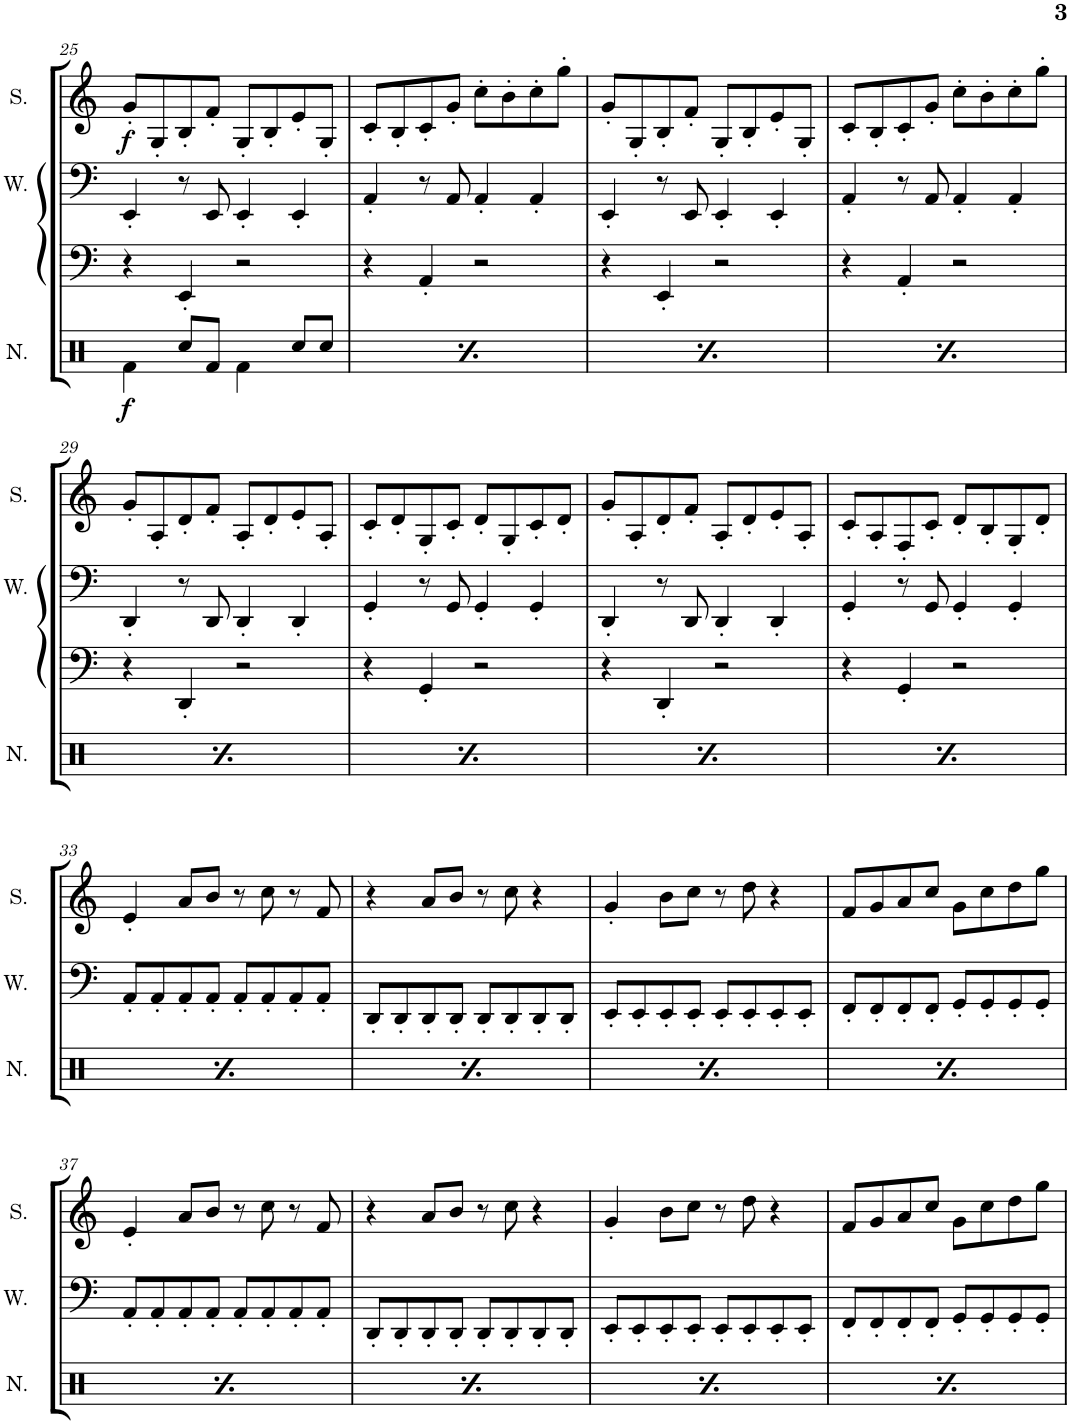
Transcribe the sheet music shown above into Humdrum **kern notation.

**kern	**dynam	**kern	**kern	**kern	**dynam	**kern	**dynam
*part5	*part5	*part4	*part3	*part2	*part2	*part1	*part1
*staff5	*staff5	*staff4	*staff3	*staff2	*staff2	*staff1	*staff1
*I"Noise	*	*I"Saw Synthesizer	*I"Wave	*I"Square Synthesizer	*	*I"Square	*
*I'N.	*	*	*I'W.	*	*	*I'S.	*
!!LO:PB:g=z
*clefX	*	*clefF4	*clefF4	*clefG2	*	*clefG2	*
*k[]	*	*k[]	*k[]	*k[]	*	*k[]	*
*M4/4	*	*M4/4	*M4/4	*M4/4	*	*M4/4	*
*met(c)	*	*met(c)	*met(c)	*met(c)	*	*met(c)	*
=25	=25	=25	=25	=25	=25	=25	=25
!	!LO:DY:b	!	!	!	!	!	!LO:DY:b
4Rf\	f	4r	4EE'/	32G/KKL]	.	8g'/L	f
.	.	.	.	8d/	.	.	.
.	.	.	.	.	.	8G'/	.
!	!	!	!	!	!LO:DY:b	!	!
.	.	.	.	8g'/J	mp	.	.
8Rcc/L	.	4EE'/	8r	.	.	8B'/	.
.	.	.	.	8G'/L	.	.	.
8Rf/J	.	.	8EE/	.	.	8f'/J	.
.	.	.	.	8B'/J	.	.	.
4Rf\	.	2r	4EE'/	.	.	8G'/L	.
.	.	.	.	8f'/L	.	.	.
.	.	.	.	.	.	8B'/	.
.	.	.	.	8G'/J	.	.	.
8Rcc/L	.	.	4EE'/	.	.	8e'/	.
.	.	.	.	8B'/L	.	.	.
8Rcc/J	.	.	.	.	.	8G'/J	.
.	.	.	.	16e/Jk	.	.	.
.	.	.	.	32r	.	.	.
=26	=26	=26	=26	=26	=26	=26	=26
!	!LO:DY:b	!	!	!	!	!	!
4Rf\	f	4r	4AA'/	32r	.	8c'/L	.
.	.	.	.	8G'/L	.	.	.
.	.	.	.	.	.	8B'/	.
.	.	.	.	8c'/J	.	.	.
8Rcc/L	.	4AA'/	8r	.	.	8c'/	.
.	.	.	.	8B'/L	.	.	.
8Rf/J	.	.	8AA/	.	.	8g'/J	.
.	.	.	.	8c'/J	.	.	.
4Rf\	.	2r	4AA'/	.	.	8cc'\L	.
.	.	.	.	8g'/L	.	.	.
.	.	.	.	.	.	8b'\	.
.	.	.	.	8cc'/J	.	.	.
8Rcc/L	.	.	4AA'/	.	.	8cc'\	.
.	.	.	.	8b'\L	.	.	.
8Rcc/J	.	.	.	.	.	8gg'\J	.
.	.	.	.	16cc\Jk	.	.	.
.	.	.	.	32r	.	.	.
=27	=27	=27	=27	=27	=27	=27	=27
!	!LO:DY:b	!	!	!	!	!	!
4Rf\	f	4r	4EE'/	32r	.	8g'/L	.
.	.	.	.	8gg'\L	.	.	.
.	.	.	.	.	.	8G'/	.
.	.	.	.	8g'\J	.	.	.
8Rcc/L	.	4EE'/	8r	.	.	8B'/	.
.	.	.	.	8G'/L	.	.	.
8Rf/J	.	.	8EE/	.	.	8f'/J	.
.	.	.	.	8B'/J	.	.	.
4Rf\	.	2r	4EE'/	.	.	8G'/L	.
.	.	.	.	8f'/L	.	.	.
.	.	.	.	.	.	8B'/	.
.	.	.	.	8G'/J	.	.	.
8Rcc/L	.	.	4EE'/	.	.	8e'/	.
.	.	.	.	8B'/L	.	.	.
8Rcc/J	.	.	.	.	.	8G'/J	.
.	.	.	.	16e/Jk	.	.	.
.	.	.	.	32r	.	.	.
=28	=28	=28	=28	=28	=28	=28	=28
!	!LO:DY:b	!	!	!	!	!	!
4Rf\	f	4r	4AA'/	32r	.	8c'/L	.
.	.	.	.	8G'/L	.	.	.
.	.	.	.	.	.	8B'/	.
.	.	.	.	8c'/J	.	.	.
8Rcc/L	.	4AA'/	8r	.	.	8c'/	.
.	.	.	.	8B'/L	.	.	.
8Rf/J	.	.	8AA/	.	.	8g'/J	.
.	.	.	.	8c'/J	.	.	.
4Rf\	.	2r	4AA'/	.	.	8cc'\L	.
.	.	.	.	8g'/L	.	.	.
.	.	.	.	.	.	8b'\	.
.	.	.	.	8cc'/J	.	.	.
8Rcc/L	.	.	4AA'/	.	.	8cc'\	.
.	.	.	.	8b'\L	.	.	.
8Rcc/J	.	.	.	.	.	8gg'\J	.
.	.	.	.	16cc\Jk	.	.	.
.	.	.	.	32r	.	.	.
!!LO:LB:g=z
=29	=29	=29	=29	=29	=29	=29	=29
!	!LO:DY:b	!	!	!	!	!	!
4Rf\	f	4r	4DD'/	32r	.	8g'/L	.
.	.	.	.	8gg'\L	.	.	.
.	.	.	.	.	.	8A'/	.
.	.	.	.	8g'\J	.	.	.
8Rcc/L	.	4DD'/	8r	.	.	8d'/	.
.	.	.	.	8A'/L	.	.	.
8Rf/J	.	.	8DD/	.	.	8f'/J	.
.	.	.	.	8d'/J	.	.	.
4Rf\	.	2r	4DD'/	.	.	8A'/L	.
.	.	.	.	8f'/L	.	.	.
.	.	.	.	.	.	8d'/	.
.	.	.	.	8A'/J	.	.	.
8Rcc/L	.	.	4DD'/	.	.	8e'/	.
.	.	.	.	8d'/L	.	.	.
8Rcc/J	.	.	.	.	.	8A'/J	.
.	.	.	.	16e/Jk	.	.	.
.	.	.	.	32r	.	.	.
=30	=30	=30	=30	=30	=30	=30	=30
!	!LO:DY:b	!	!	!	!	!	!
4Rf\	f	4r	4GG'/	32r	.	8c'/L	.
.	.	.	.	8A'/L	.	.	.
.	.	.	.	.	.	8d'/	.
.	.	.	.	8c'/J	.	.	.
8Rcc/L	.	4GG'/	8r	.	.	8G'/	.
.	.	.	.	8d'/L	.	.	.
8Rf/J	.	.	8GG/	.	.	8c'/J	.
.	.	.	.	8G'/J	.	.	.
4Rf\	.	2r	4GG'/	.	.	8d'/L	.
.	.	.	.	8c'/L	.	.	.
.	.	.	.	.	.	8G'/	.
.	.	.	.	8d'/J	.	.	.
8Rcc/L	.	.	4GG'/	.	.	8c'/	.
.	.	.	.	8G'/L	.	.	.
8Rcc/J	.	.	.	.	.	8d'/J	.
.	.	.	.	16c/Jk	.	.	.
.	.	.	.	32r	.	.	.
=31	=31	=31	=31	=31	=31	=31	=31
!	!LO:DY:b	!	!	!	!	!	!
4Rf\	f	4r	4DD'/	32r	.	8g'/L	.
.	.	.	.	8d'/L	.	.	.
.	.	.	.	.	.	8A'/	.
.	.	.	.	8g'/J	.	.	.
8Rcc/L	.	4DD'/	8r	.	.	8d'/	.
.	.	.	.	8A'/L	.	.	.
8Rf/J	.	.	8DD/	.	.	8f'/J	.
.	.	.	.	8d'/J	.	.	.
4Rf\	.	2r	4DD'/	.	.	8A'/L	.
.	.	.	.	8f'/L	.	.	.
.	.	.	.	.	.	8d'/	.
.	.	.	.	8A'/J	.	.	.
8Rcc/L	.	.	4DD'/	.	.	8e'/	.
.	.	.	.	8d'/L	.	.	.
8Rcc/J	.	.	.	.	.	8A'/J	.
.	.	.	.	16e/Jk	.	.	.
.	.	.	.	32r	.	.	.
=32	=32	=32	=32	=32	=32	=32	=32
!	!LO:DY:b	!	!	!	!	!	!
4Rf\	f	4r	4GG'/	32r	.	8c'/L	.
.	.	.	.	8A'/L	.	.	.
.	.	.	.	.	.	8A'/	.
.	.	.	.	8c'/J	.	.	.
8Rcc/L	.	4GG'/	8r	.	.	8F'/	.
.	.	.	.	8A'/L	.	.	.
8Rf/J	.	.	8GG/	.	.	8c'/J	.
.	.	.	.	8F'/J	.	.	.
4Rf\	.	2r	4GG'/	.	.	8d'/L	.
.	.	.	.	8c'/L	.	.	.
.	.	.	.	.	.	8B'/	.
.	.	.	.	8d'/J	.	.	.
8Rcc/L	.	.	4GG'/	.	.	8G'/	.
.	.	.	.	8B'/L	.	.	.
8Rcc/J	.	.	.	.	.	8d'/J	.
.	.	.	.	16G/Jk	.	.	.
.	.	.	.	32r	.	.	.
!!LO:LB:g=z
=33	=33	=33	=33	=33	=33	=33	=33
!	!LO:DY:b	!	!	!	!	!	!
4Rf\	f	1r	8AA'/L	32r	.	4e'/	.
.	.	.	.	8d'	.	.	.
.	.	.	8AA'/	.	.	.	.
.	.	.	.	4e'	.	.	.
8Rcc/L	.	.	8AA'/	.	.	8a/L	.
8Rf/J	.	.	8AA'/J	.	.	8b/J	.
.	.	.	.	8a	.	.	.
4Rf\	.	.	8AA'/L	.	.	8r	.
.	.	.	.	8b	.	.	.
.	.	.	8AA'/	.	.	8cc\	.
.	.	.	.	8r	.	.	.
8Rcc/L	.	.	8AA'/	.	.	8r	.
.	.	.	.	8cc	.	.	.
8Rcc/J	.	.	8AA'/J	.	.	8f/	.
!	!	!	!	!LO:N:vis=16	!	!	!
.	.	.	.	16.r	.	.	.
=34	=34	=34	=34	=34	=34	=34	=34
!	!LO:DY:b	!	!	!	!	!	!
4Rf\	f	1r	8DD'/L	32r	.	4r	.
.	.	.	.	8f	.	.	.
.	.	.	8DD'/	.	.	.	.
.	.	.	.	4r	.	.	.
8Rcc/L	.	.	8DD'/	.	.	8a/L	.
8Rf/J	.	.	8DD'/J	.	.	8b/J	.
.	.	.	.	8a	.	.	.
4Rf\	.	.	8DD'/L	.	.	8r	.
.	.	.	.	8b	.	.	.
.	.	.	8DD'/	.	.	8cc\	.
.	.	.	.	8r	.	.	.
8Rcc/L	.	.	8DD'/	.	.	4r	.
.	.	.	.	8cc	.	.	.
8Rcc/J	.	.	8DD'/J	.	.	.	.
!	!	!	!	!LO:N:vis=16	!	!	!
.	.	.	.	16.r	.	.	.
=35	=35	=35	=35	=35	=35	=35	=35
!	!LO:DY:b	!	!	!	!	!	!
4Rf\	f	1r	8EE'/L	8r	.	4g'/	.
.	.	.	8EE'/	32r	.	.	.
.	.	.	.	4g'	.	.	.
8Rcc/L	.	.	8EE'/	.	.	8b\L	.
8Rf/J	.	.	8EE'/J	.	.	8cc\J	.
.	.	.	.	8b	.	.	.
4Rf\	.	.	8EE'/L	.	.	8r	.
.	.	.	.	8cc	.	.	.
.	.	.	8EE'/	.	.	8dd\	.
.	.	.	.	8r	.	.	.
8Rcc/L	.	.	8EE'/	.	.	4r	.
.	.	.	.	8dd	.	.	.
8Rcc/J	.	.	8EE'/J	.	.	.	.
!	!	!	!	!LO:N:vis=16	!	!	!
.	.	.	.	16.r	.	.	.
=36	=36	=36	=36	=36	=36	=36	=36
!	!LO:DY:b	!	!	!	!	!	!
4Rf\	f	1r	8FF'/L	8r	.	8f/L	.
.	.	.	8FF'/	32r	.	8g/	.
.	.	.	.	8f	.	.	.
8Rcc/L	.	.	8FF'/	.	.	8a/	.
.	.	.	.	8g/L	.	.	.
8Rf/J	.	.	8FF'/J	.	.	8cc/J	.
.	.	.	.	8a/J	.	.	.
4Rf\	.	.	8GG'/L	.	.	8g\L	.
.	.	.	.	8cc/L	.	.	.
.	.	.	8GG'/	.	.	8cc\	.
.	.	.	.	8g/J	.	.	.
8Rcc/L	.	.	8GG'/	.	.	8dd\	.
.	.	.	.	8cc\L	.	.	.
8Rcc/J	.	.	8GG'/J	.	.	8gg\J	.
.	.	.	.	[16.dd\Jk	.	.	.
!!LO:LB:g=z
=37	=37	=37	=37	=37	=37	=37	=37
!	!LO:DY:b	!	!	!	!	!	!
4Rf\	f	1r	8AA'/L	32dd\KKL]	.	4e'/	.
.	.	.	.	8gg\J	.	.	.
.	.	.	8AA'/	.	.	.	.
.	.	.	.	4e'	.	.	.
8Rcc/L	.	.	8AA'/	.	.	8a/L	.
8Rf/J	.	.	8AA'/J	.	.	8b/J	.
.	.	.	.	8a	.	.	.
4Rf\	.	.	8AA'/L	.	.	8r	.
.	.	.	.	8b	.	.	.
.	.	.	8AA'/	.	.	8cc\	.
.	.	.	.	8r	.	.	.
8Rcc/L	.	.	8AA'/	.	.	8r	.
.	.	.	.	8cc	.	.	.
8Rcc/J	.	.	8AA'/J	.	.	8f/	.
!	!	!	!	!LO:N:vis=16	!	!	!
.	.	.	.	16.r	.	.	.
=38	=38	=38	=38	=38	=38	=38	=38
!	!LO:DY:b	!	!	!	!	!	!
4Rf\	f	1r	8DD'/L	32r	.	4r	.
.	.	.	.	8f	.	.	.
.	.	.	8DD'/	.	.	.	.
.	.	.	.	4r	.	.	.
8Rcc/L	.	.	8DD'/	.	.	8a/L	.
8Rf/J	.	.	8DD'/J	.	.	8b/J	.
.	.	.	.	8a	.	.	.
4Rf\	.	.	8DD'/L	.	.	8r	.
.	.	.	.	8b	.	.	.
.	.	.	8DD'/	.	.	8cc\	.
.	.	.	.	8r	.	.	.
8Rcc/L	.	.	8DD'/	.	.	4r	.
.	.	.	.	8cc	.	.	.
8Rcc/J	.	.	8DD'/J	.	.	.	.
!	!	!	!	!LO:N:vis=16	!	!	!
.	.	.	.	16.r	.	.	.
=39	=39	=39	=39	=39	=39	=39	=39
!	!LO:DY:b	!	!	!	!	!	!
4Rf\	f	1r	8EE'/L	8r	.	4g'/	.
.	.	.	8EE'/	32r	.	.	.
.	.	.	.	4g'	.	.	.
8Rcc/L	.	.	8EE'/	.	.	8b\L	.
8Rf/J	.	.	8EE'/J	.	.	8cc\J	.
.	.	.	.	8b	.	.	.
4Rf\	.	.	8EE'/L	.	.	8r	.
.	.	.	.	8cc	.	.	.
.	.	.	8EE'/	.	.	8dd\	.
.	.	.	.	8r	.	.	.
8Rcc/L	.	.	8EE'/	.	.	4r	.
.	.	.	.	8dd	.	.	.
8Rcc/J	.	.	8EE'/J	.	.	.	.
!	!	!	!	!LO:N:vis=16	!	!	!
.	.	.	.	16.r	.	.	.
=40	=40	=40	=40	=40	=40	=40	=40
!	!LO:DY:b	!	!	!	!	!	!
4Rf\	f	1r	8FF'/L	8r	.	8f/L	.
.	.	.	8FF'/	32r	.	8g/	.
.	.	.	.	8f	.	.	.
8Rcc/L	.	.	8FF'/	.	.	8a/	.
.	.	.	.	8g/L	.	.	.
8Rf/J	.	.	8FF'/J	.	.	8cc/J	.
.	.	.	.	8a/J	.	.	.
4Rf\	.	.	8GG'/L	.	.	8g\L	.
.	.	.	.	8cc/L	.	.	.
.	.	.	8GG'/	.	.	8cc\	.
.	.	.	.	8g/J	.	.	.
8Rcc/L	.	.	8GG'/	.	.	8dd\	.
.	.	.	.	8cc\L	.	.	.
8Rcc/J	.	.	8GG'/J	.	.	8gg\J	.
.	.	.	.	[16.dd\Jk	.	.	.
=	=	=	=	=	=	=	=
*-	*-	*-	*-	*-	*-	*-	*-
